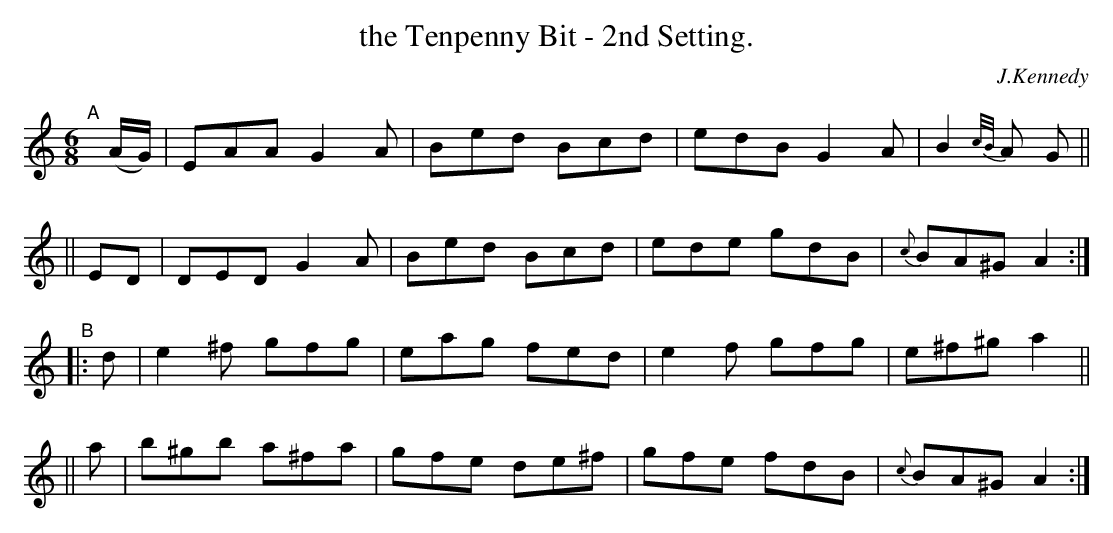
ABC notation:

X:1
T: the Tenpenny Bit - 2nd Setting.
O: J.Kennedy
M: 6/8
L: 1/8
K: Am
"^A"[|]\
(A/G/)| EAA G2A | Bed Bcd | edB G2A | B2{c/B/}A G ||
|| ED | DED G2A | Bed Bcd | ede gdB | {c}BA^G A2 :|
"^B"\
|: d | e2^f gfg  | eag fed  | e2f gfg | e^f^g a2 ||
|| a | b^gb a^fa | gfe de^f | gfe fdB | {c}BA^G A2 :|
